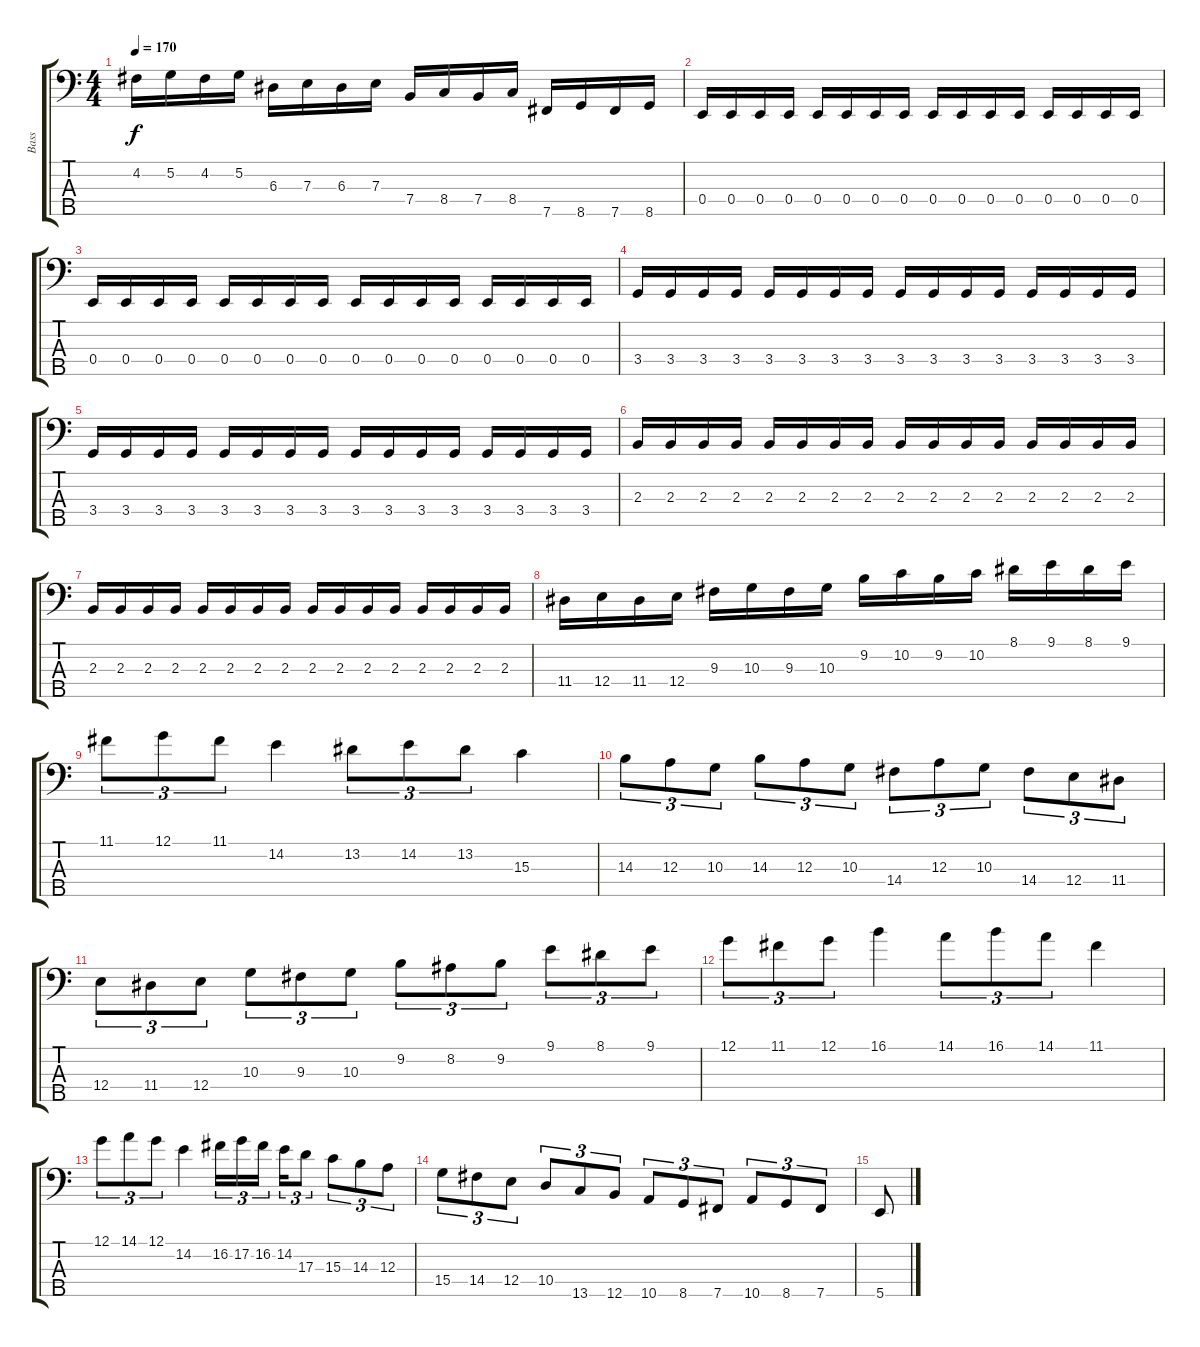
\track ("Bass" "Bass") {instrument fretlessbass}
\staff {score tabs}
\tuning (G2 D2 A1 E1 B0) {hide}
\ts (4 4)
\tempo 170
\clef f4
\ks c
4.2.16{dy f} 5.2.16 4.2.16 5.2.16 6.3.16 7.3.16 6.3.16 7.3.16 7.4.16 8.4.16 7.4.16 8.4.16 7.5.16 8.5.16 7.5.16 8.5.16 |
0.4.16 0.4.16 0.4.16 0.4.16 0.4.16 0.4.16 0.4.16 0.4.16 0.4.16 0.4.16 0.4.16 0.4.16 0.4.16 0.4.16 0.4.16 0.4.16 |
0.4.16 0.4.16 0.4.16 0.4.16 0.4.16 0.4.16 0.4.16 0.4.16 0.4.16 0.4.16 0.4.16 0.4.16 0.4.16 0.4.16 0.4.16 0.4.16 |
3.4.16 3.4.16 3.4.16 3.4.16 3.4.16 3.4.16 3.4.16 3.4.16 3.4.16 3.4.16 3.4.16 3.4.16 3.4.16 3.4.16 3.4.16 3.4.16 |
3.4.16 3.4.16 3.4.16 3.4.16 3.4.16 3.4.16 3.4.16 3.4.16 3.4.16 3.4.16 3.4.16 3.4.16 3.4.16 3.4.16 3.4.16 3.4.16 |
2.3.16 2.3.16 2.3.16 2.3.16 2.3.16 2.3.16 2.3.16 2.3.16 2.3.16 2.3.16 2.3.16 2.3.16 2.3.16 2.3.16 2.3.16 2.3.16 |
2.3.16 2.3.16 2.3.16 2.3.16 2.3.16 2.3.16 2.3.16 2.3.16 2.3.16 2.3.16 2.3.16 2.3.16 2.3.16 2.3.16 2.3.16 2.3.16 |
11.4.16 12.4.16 11.4.16 12.4.16 9.3.16 10.3.16 9.3.16 10.3.16 9.2.16 10.2.16 9.2.16 10.2.16 8.1.16 9.1.16 8.1.16 9.1.16 |
11.1.8{tu (3 2)} 12.1.8{tu (3 2)} 11.1.8{tu (3 2)} 14.2.4 13.2.8{tu (3 2)} 14.2.8{tu (3 2)} 13.2.8{tu (3 2)} 15.3.4 |
14.3.8{tu (3 2)} 12.3.8{tu (3 2)} 10.3.8{tu (3 2)} 14.3.8{tu (3 2)} 12.3.8{tu (3 2)} 10.3.8{tu (3 2)} 14.4.8{tu (3 2)} 12.3.8{tu (3 2)} 10.3.8{tu (3 2)} 14.4.8{tu (3 2)} 12.4.8{tu (3 2)} 11.4.8{tu (3 2)} |
12.4.8{tu (3 2)} 11.4.8{tu (3 2)} 12.4.8{tu (3 2)} 10.3.8{tu (3 2)} 9.3.8{tu (3 2)} 10.3.8{tu (3 2)} 9.2.8{tu (3 2)} 8.2.8{tu (3 2)} 9.2.8{tu (3 2)} 9.1.8{tu (3 2)} 8.1.8{tu (3 2)} 9.1.8{tu (3 2)} |
12.1.8{tu (3 2)} 11.1.8{tu (3 2)} 12.1.8{tu (3 2)} 16.1.4 14.1.8{tu (3 2)} 16.1.8{tu (3 2)} 14.1.8{tu (3 2)} 11.1.4 |
12.1.8{tu (3 2)} 14.1.8{tu (3 2)} 12.1.8{tu (3 2)} 14.2.4 16.2.16{tu (3 2)} 17.2.16{tu (3 2)} 16.2.16{tu (3 2)} 14.2.16{tu (3 2)} 17.3.8{tu (3 2)} 15.3.8{tu (3 2)} 14.3.8{tu (3 2)} 12.3.8{tu (3 2)} |
15.4.8{tu (3 2)} 14.4.8{tu (3 2)} 12.4.8{tu (3 2)} 10.4.8{tu (3 2)} 13.5.8{tu (3 2)} 12.5.8{tu (3 2)} 10.5.8{tu (3 2)} 8.5.8{tu (3 2)} 7.5.8{tu (3 2)} 10.5.8{tu (3 2)} 8.5.8{tu (3 2)} 7.5.8{tu (3 2)} |
5.5.8
